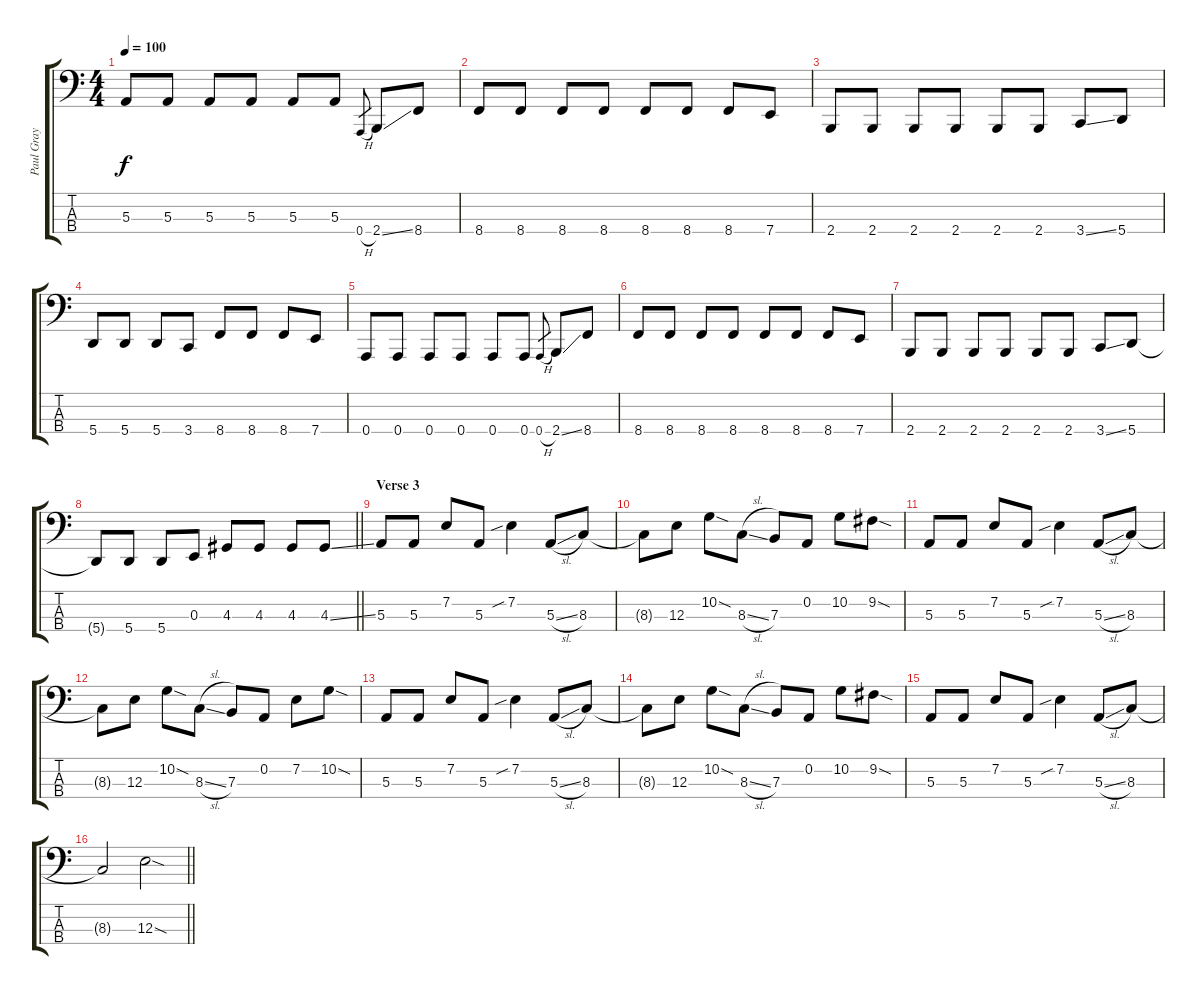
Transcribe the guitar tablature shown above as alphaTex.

\track ("Paul Gray" "Paul Gray") {instrument electricbasspick}
\staff {score tabs}
\tuning (D2 A1 E1 A0) {hide}
\ts (4 4)
\tempo 100
\clef f4
\ks c
5.3.8{dy f} 5.3.8 5.3.8 5.3.8 5.3.8 5.3.8 0.4{h}.8{gr} 2.4{ss}.8 8.4.8 |
8.4.8 8.4.8 8.4.8 8.4.8 8.4.8 8.4.8 8.4.8 7.4.8 |
2.4.8 2.4.8 2.4.8 2.4.8 2.4.8 2.4.8 3.4{ss}.8 5.4.8 |
5.4.8 5.4.8 5.4.8 3.4.8 8.4.8 8.4.8 8.4.8 7.4.8 |
0.4.8 0.4.8 0.4.8 0.4.8 0.4.8 0.4.8 0.4{h}.8{gr} 2.4{ss}.8 8.4.8 |
8.4.8 8.4.8 8.4.8 8.4.8 8.4.8 8.4.8 8.4.8 7.4.8 |
2.4.8 2.4.8 2.4.8 2.4.8 2.4.8 2.4.8 3.4{ss}.8 5.4.8 |
\barLineRight lightlight
5.4{t}.8 5.4.8 5.4.8 0.3.8 4.3.8 4.3.8 4.3.8 4.3{ss}.8 |
\section ("" "Verse 3")
5.3.8 5.3.8 7.2.8 5.3.8 7.2{sib}.4 5.3{sl}.8 8.3.8 |
8.3{t}.8 12.3.8 10.2{sod}.8 8.3{sl}.8 7.3.8 0.2.8 10.2.8 9.2{sod}.8 |
5.3.8 5.3.8 7.2.8 5.3.8 7.2{sib}.4 5.3{sl}.8 8.3.8 |
8.3{t}.8 12.3.8 10.2{sod}.8 8.3{sl}.8 7.3.8 0.2.8 7.2.8 10.2{sod}.8 |
5.3.8 5.3.8 7.2.8 5.3.8 7.2{sib}.4 5.3{sl}.8 8.3.8 |
8.3{t}.8 12.3.8 10.2{sod}.8 8.3{sl}.8 7.3.8 0.2.8 10.2.8 9.2{sod}.8 |
5.3.8 5.3.8 7.2.8 5.3.8 7.2{sib}.4 5.3{sl}.8 8.3.8 |
\barLineRight lightlight
8.3{t}.2 12.3{sod}.2
